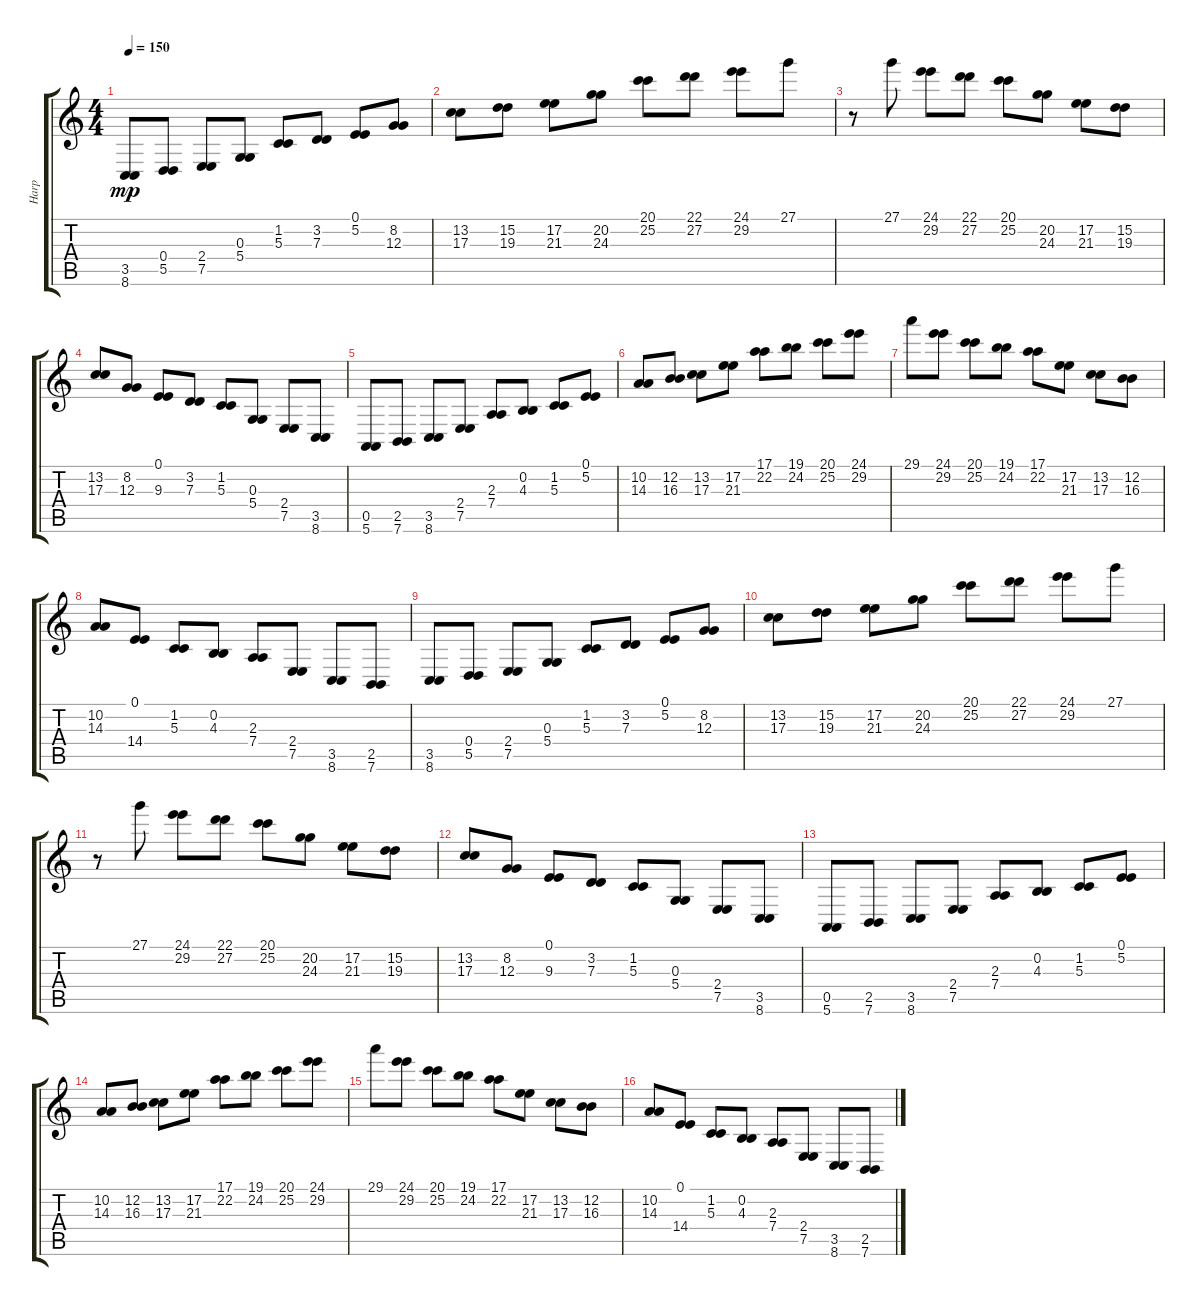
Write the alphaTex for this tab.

\track ("Harp" "Harp") {instrument orchestralharp}
\staff {score tabs}
\tuning (E4 B3 G3 D3 A2 E2) {hide}
\ts (4 4)
\tempo 150
\clef g2
\ks c
(3.5 8.6).8{dy mp instrument orchestralharp} (0.4 5.5).8 (2.4 7.5).8 (0.3 5.4).8 (1.2 5.3).8 (3.2 7.3).8 (0.1 5.2).8 (8.2 12.3).8 |
(13.2 17.3).8 (15.2 19.3).8 (17.2 21.3).8 (20.2 24.3).8 (20.1 25.2).8 (22.1 27.2).8 (24.1 29.2).8 27.1.8 |
r.8 27.1.8 (24.1 29.2).8 (22.1 27.2).8 (20.1 25.2).8 (20.2 24.3).8 (17.2 21.3).8 (15.2 19.3).8 |
(13.2 17.3).8 (8.2 12.3).8 (0.1 9.3).8 (3.2 7.3).8 (1.2 5.3).8 (0.3 5.4).8 (2.4 7.5).8 (3.5 8.6).8 |
(0.5 5.6).8 (2.5 7.6).8 (3.5 8.6).8 (2.4 7.5).8 (2.3 7.4).8 (0.2 4.3).8 (1.2 5.3).8 (0.1 5.2).8 |
(10.2 14.3).8 (12.2 16.3).8 (13.2 17.3).8 (17.2 21.3).8 (17.1 22.2).8 (19.1 24.2).8 (20.1 25.2).8 (24.1 29.2).8 |
29.1.8 (24.1 29.2).8 (20.1 25.2).8 (19.1 24.2).8 (17.1 22.2).8 (17.2 21.3).8 (13.2 17.3).8 (12.2 16.3).8 |
(10.2 14.3).8 (0.1 14.4).8 (1.2 5.3).8 (0.2 4.3).8 (2.3 7.4).8 (2.4 7.5).8 (3.5 8.6).8 (2.5 7.6).8 |
(3.5 8.6).8{instrument orchestralharp} (0.4 5.5).8 (2.4 7.5).8 (0.3 5.4).8 (1.2 5.3).8 (3.2 7.3).8 (0.1 5.2).8 (8.2 12.3).8 |
(13.2 17.3).8 (15.2 19.3).8 (17.2 21.3).8 (20.2 24.3).8 (20.1 25.2).8 (22.1 27.2).8 (24.1 29.2).8 27.1.8 |
r.8 27.1.8 (24.1 29.2).8 (22.1 27.2).8 (20.1 25.2).8 (20.2 24.3).8 (17.2 21.3).8 (15.2 19.3).8 |
(13.2 17.3).8 (8.2 12.3).8 (0.1 9.3).8 (3.2 7.3).8 (1.2 5.3).8 (0.3 5.4).8 (2.4 7.5).8 (3.5 8.6).8 |
(0.5 5.6).8 (2.5 7.6).8 (3.5 8.6).8 (2.4 7.5).8 (2.3 7.4).8 (0.2 4.3).8 (1.2 5.3).8 (0.1 5.2).8 |
(10.2 14.3).8 (12.2 16.3).8 (13.2 17.3).8 (17.2 21.3).8 (17.1 22.2).8 (19.1 24.2).8 (20.1 25.2).8 (24.1 29.2).8 |
29.1.8 (24.1 29.2).8 (20.1 25.2).8 (19.1 24.2).8 (17.1 22.2).8 (17.2 21.3).8 (13.2 17.3).8 (12.2 16.3).8 |
(10.2 14.3).8 (0.1 14.4).8 (1.2 5.3).8 (0.2 4.3).8 (2.3 7.4).8 (2.4 7.5).8 (3.5 8.6).8 (2.5 7.6).8
